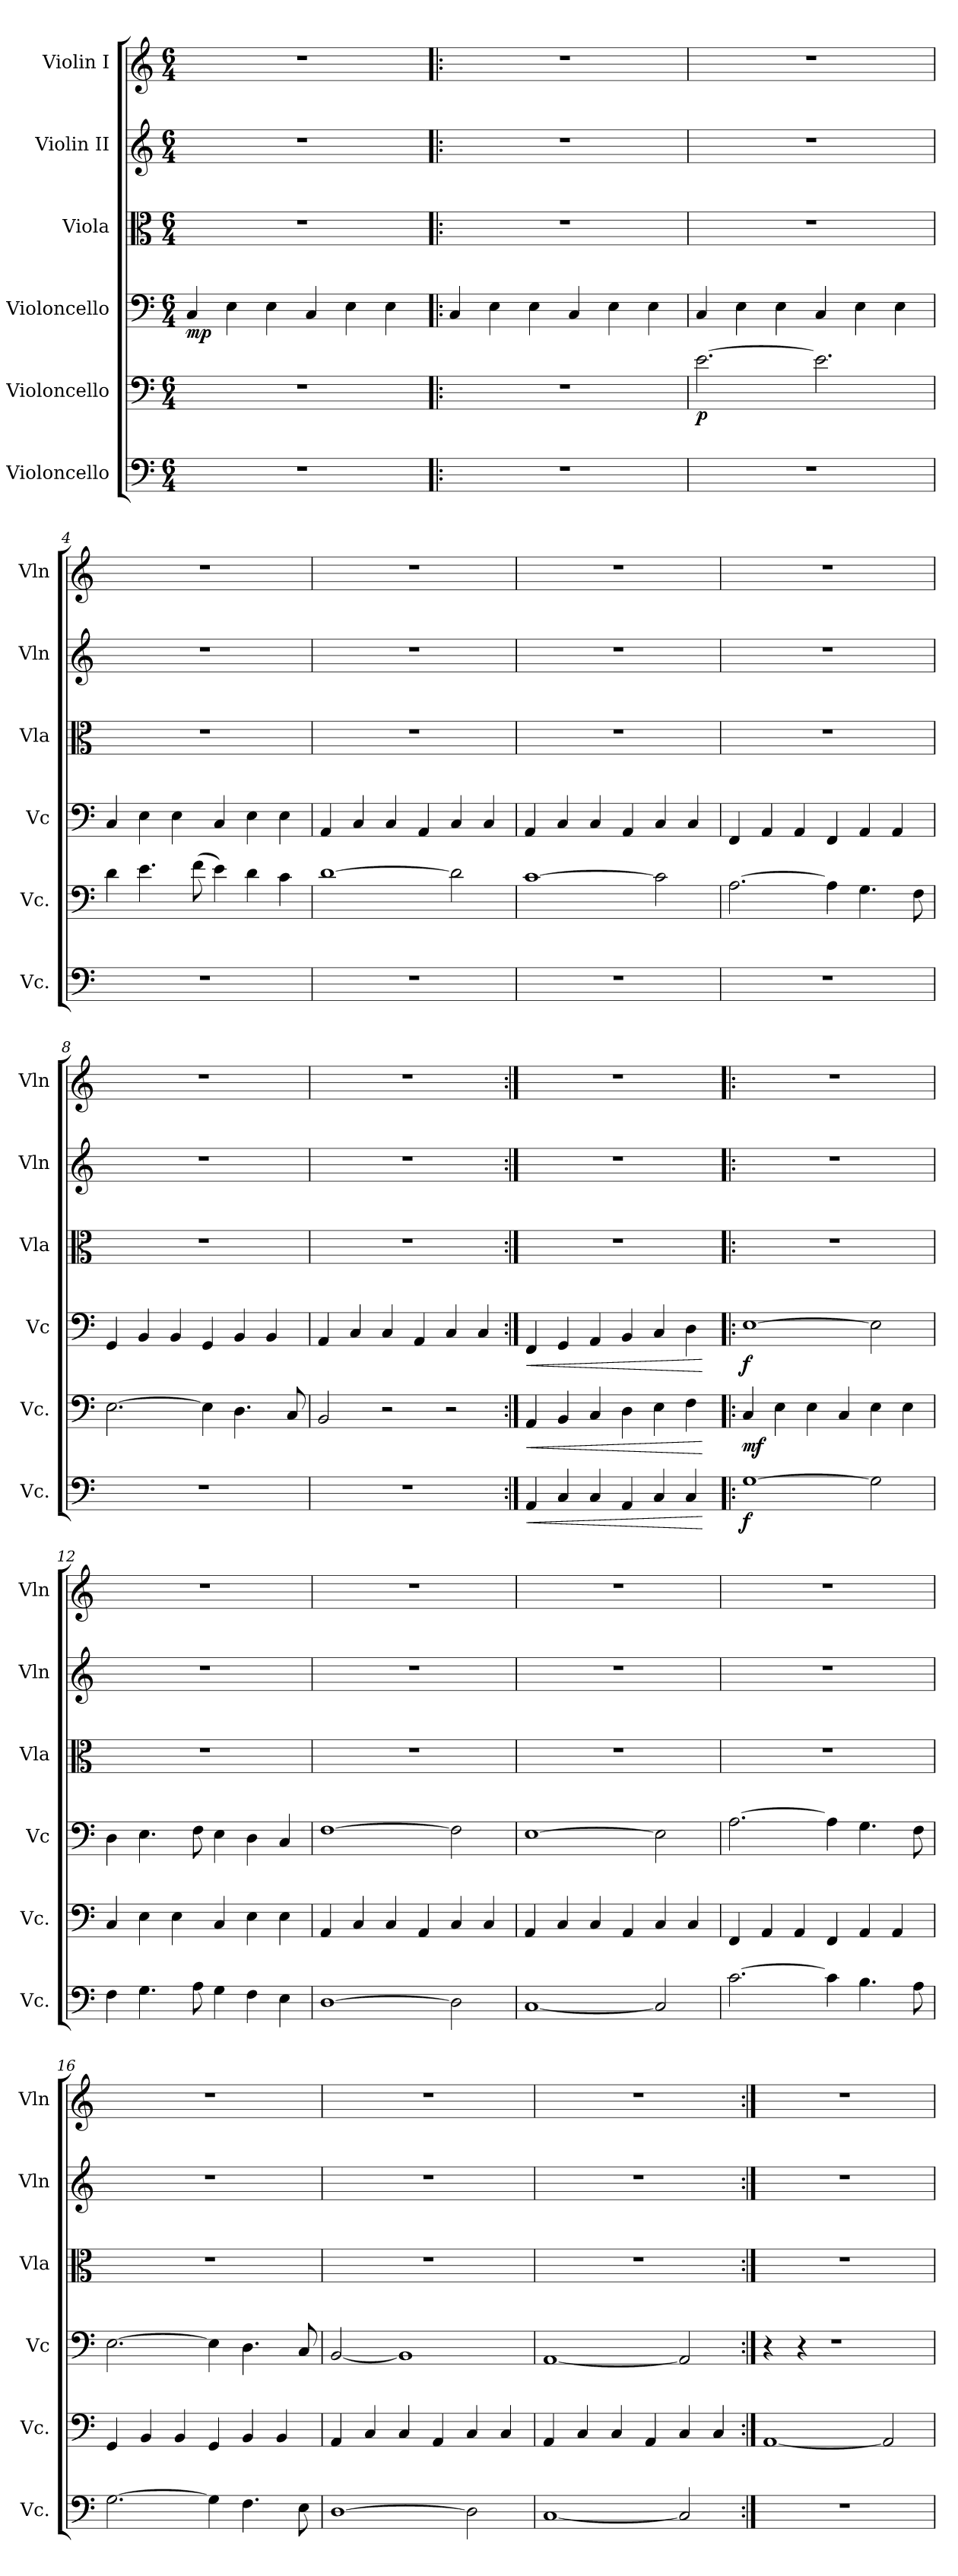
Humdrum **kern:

**kern	**dynam	**kern	**dynam	**kern	**dynam	**kern	**kern	**kern
*part6	*part6	*part5	*part5	*part4	*part4	*part3	*part2	*part1
*staff6	*staff6	*staff5	*staff5	*staff4	*staff4	*staff3	*staff2	*staff1
*I"Violoncello	*	*I"Violoncello	*	*I"Violoncello	*	*I"Viola	*I"Violin II	*I"Violin I
*I'Vc.	*	*I'Vc.	*	*I'Vc	*	*I'Vla	*I'Vln	*I'Vln
*clefF4	*	*clefF4	*	*clefF4	*	*clefC3	*clefG2	*clefG2
*k[]	*	*k[]	*	*k[]	*	*k[]	*k[]	*k[]
*M6/4	*	*M6/4	*	*M6/4	*	*M6/4	*M6/4	*M6/4
*MM160	*	*MM160	*	*MM160	*	*MM160	*MM160	*MM160
=1	=1	=1	=1	=1	=1	=1	=1	=1
!	!	!	!	!	!LO:DY:b	!	!	!
1.r	.	1.r	.	4C/	mp	1.r	1.r	1.r
.	.	.	.	4E\	.	.	.	.
.	.	.	.	4E\	.	.	.	.
.	.	.	.	4C/	.	.	.	.
.	.	.	.	4E\	.	.	.	.
.	.	.	.	4E\	.	.	.	.
=2!|:	=2!|:	=2!|:	=2!|:	=2!|:	=2!|:	=2!|:	=2!|:	=2!|:
1.r	.	1.r	.	4C/	.	1.r	1.r	1.r
.	.	.	.	4E\	.	.	.	.
.	.	.	.	4E\	.	.	.	.
.	.	.	.	4C/	.	.	.	.
.	.	.	.	4E\	.	.	.	.
.	.	.	.	4E\	.	.	.	.
=3	=3	=3	=3	=3	=3	=3	=3	=3
!	!	!	!LO:DY:b	!	!	!	!	!
1.r	.	[2.e\	p	4C/	.	1.r	1.r	1.r
.	.	.	.	4E\	.	.	.	.
.	.	.	.	4E\	.	.	.	.
.	.	2.e\]	.	4C/	.	.	.	.
.	.	.	.	4E\	.	.	.	.
.	.	.	.	4E\	.	.	.	.
=4	=4	=4	=4	=4	=4	=4	=4	=4
1.r	.	4d\	.	4C/	.	1.r	1.r	1.r
.	.	4.e\	.	4E\	.	.	.	.
.	.	.	.	4E\	.	.	.	.
.	.	(8f\	.	.	.	.	.	.
.	.	4e\)	.	4C/	.	.	.	.
.	.	4d\	.	4E\	.	.	.	.
.	.	4c\	.	4E\	.	.	.	.
=5	=5	=5	=5	=5	=5	=5	=5	=5
1.r	.	[1d	.	4AA/	.	1.r	1.r	1.r
.	.	.	.	4C/	.	.	.	.
.	.	.	.	4C/	.	.	.	.
.	.	.	.	4AA/	.	.	.	.
.	.	2d\]	.	4C/	.	.	.	.
.	.	.	.	4C/	.	.	.	.
!!LO:LB:g=z
=6	=6	=6	=6	=6	=6	=6	=6	=6
1.r	.	[1c	.	4AA/	.	1.r	1.r	1.r
.	.	.	.	4C/	.	.	.	.
.	.	.	.	4C/	.	.	.	.
.	.	.	.	4AA/	.	.	.	.
.	.	2c\]	.	4C/	.	.	.	.
.	.	.	.	4C/	.	.	.	.
=7	=7	=7	=7	=7	=7	=7	=7	=7
1.r	.	[2.A\	.	4FF/	.	1.r	1.r	1.r
.	.	.	.	4AA/	.	.	.	.
.	.	.	.	4AA/	.	.	.	.
.	.	4A\]	.	4FF/	.	.	.	.
.	.	4.G\	.	4AA/	.	.	.	.
.	.	.	.	4AA/	.	.	.	.
.	.	8F\	.	.	.	.	.	.
=8	=8	=8	=8	=8	=8	=8	=8	=8
1.r	.	[2.E\	.	4GG/	.	1.r	1.r	1.r
.	.	.	.	4BB/	.	.	.	.
.	.	.	.	4BB/	.	.	.	.
.	.	4E\]	.	4GG/	.	.	.	.
.	.	4.D\	.	4BB/	.	.	.	.
.	.	.	.	4BB/	.	.	.	.
.	.	8C/	.	.	.	.	.	.
=9	=9	=9	=9	=9	=9	=9	=9	=9
1.r	.	2BB/	.	4AA/	.	1.r	1.r	1.r
.	.	.	.	4C/	.	.	.	.
.	.	2r	.	4C/	.	.	.	.
.	.	.	.	4AA/	.	.	.	.
.	.	2r	.	4C/	.	.	.	.
.	.	.	.	4C/	.	.	.	.
=10:|!	=10:|!	=10:|!	=10:|!	=10:|!	=10:|!	=10:|!	=10:|!	=10:|!
!	!LO:HP:b	!	!LO:HP:b	!	!LO:HP:b	!	!	!
4AA/	<	4AA/	<	4FF/	<	1.r	1.r	1.r
4C/	.	4BB/	.	4GG/	.	.	.	.
4C/	.	4C/	.	4AA/	.	.	.	.
4AA/	.	4D\	.	4BB/	.	.	.	.
4C/	.	4E\	.	4C/	.	.	.	.
4C/	.	4F\	.	4D\	.	.	.	.
.	[	.	[	.	[	.	.	.
=11!|:	=11!|:	=11!|:	=11!|:	=11!|:	=11!|:	=11!|:	=11!|:	=11!|:
!	!LO:DY:b	!	!LO:DY:b	!	!LO:DY:b	!	!	!
[1G	f	4C/	mf	[1E	f	1.r	1.r	1.r
.	.	4E\	.	.	.	.	.	.
.	.	4E\	.	.	.	.	.	.
.	.	4C/	.	.	.	.	.	.
2G\]	.	4E\	.	2E\]	.	.	.	.
.	.	4E\	.	.	.	.	.	.
!!LO:LB:g=z
=12	=12	=12	=12	=12	=12	=12	=12	=12
4F\	.	4C/	.	4D\	.	1.r	1.r	1.r
4.G\	.	4E\	.	4.E\	.	.	.	.
.	.	4E\	.	.	.	.	.	.
8A\	.	.	.	8F\	.	.	.	.
4G\	.	4C/	.	4E\	.	.	.	.
4F\	.	4E\	.	4D\	.	.	.	.
4E\	.	4E\	.	4C/	.	.	.	.
=13	=13	=13	=13	=13	=13	=13	=13	=13
[1D	.	4AA/	.	[1F	.	1.r	1.r	1.r
.	.	4C/	.	.	.	.	.	.
.	.	4C/	.	.	.	.	.	.
.	.	4AA/	.	.	.	.	.	.
2D\]	.	4C/	.	2F\]	.	.	.	.
.	.	4C/	.	.	.	.	.	.
=14	=14	=14	=14	=14	=14	=14	=14	=14
[1C	.	4AA/	.	[1E	.	1.r	1.r	1.r
.	.	4C/	.	.	.	.	.	.
.	.	4C/	.	.	.	.	.	.
.	.	4AA/	.	.	.	.	.	.
2C/]	.	4C/	.	2E\]	.	.	.	.
.	.	4C/	.	.	.	.	.	.
=15	=15	=15	=15	=15	=15	=15	=15	=15
[2.c\	.	4FF/	.	[2.A\	.	1.r	1.r	1.r
.	.	4AA/	.	.	.	.	.	.
.	.	4AA/	.	.	.	.	.	.
4c\]	.	4FF/	.	4A\]	.	.	.	.
4.B\	.	4AA/	.	4.G\	.	.	.	.
.	.	4AA/	.	.	.	.	.	.
8A\	.	.	.	8F\	.	.	.	.
=16	=16	=16	=16	=16	=16	=16	=16	=16
[2.G\	.	4GG/	.	[2.E\	.	1.r	1.r	1.r
.	.	4BB/	.	.	.	.	.	.
.	.	4BB/	.	.	.	.	.	.
4G\]	.	4GG/	.	4E\]	.	.	.	.
4.F\	.	4BB/	.	4.D\	.	.	.	.
.	.	4BB/	.	.	.	.	.	.
8E\	.	.	.	8C/	.	.	.	.
=17	=17	=17	=17	=17	=17	=17	=17	=17
[1D	.	4AA/	.	[2BB/	.	1.r	1.r	1.r
.	.	4C/	.	.	.	.	.	.
.	.	4C/	.	1BB]	.	.	.	.
.	.	4AA/	.	.	.	.	.	.
2D\]	.	4C/	.	.	.	.	.	.
.	.	4C/	.	.	.	.	.	.
!!LO:LB:g=z
=18	=18	=18	=18	=18	=18	=18	=18	=18
[1C	.	4AA/	.	[1AA	.	1.r	1.r	1.r
.	.	4C/	.	.	.	.	.	.
.	.	4C/	.	.	.	.	.	.
.	.	4AA/	.	.	.	.	.	.
2C/]	.	4C/	.	2AA/]	.	.	.	.
.	.	4C/	.	.	.	.	.	.
=19:|!	=19:|!	=19:|!	=19:|!	=19:|!	=19:|!	=19:|!	=19:|!	=19:|!
1.r	.	[1AA	.	4r	.	1.r	1.r	1.r
.	.	.	.	4r	.	.	.	.
.	.	.	.	1r	.	.	.	.
.	.	2AA/]	.	.	.	.	.	.
=	=	=	=	=	=	=	=	=
*-	*-	*-	*-	*-	*-	*-	*-	*-
